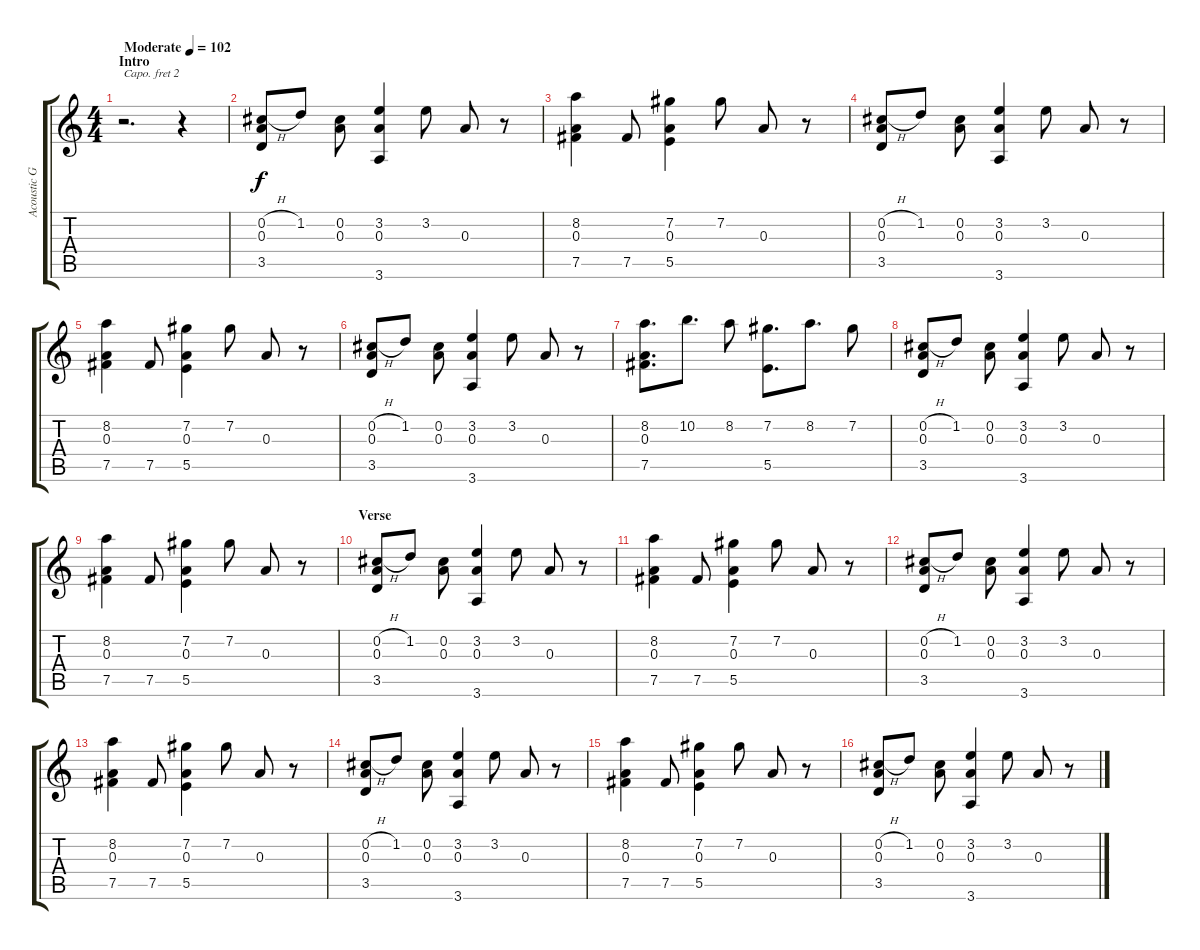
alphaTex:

\track ("Acoustic Guitar" "Acoustic G") {instrument acousticguitarnylon}
\staff {score tabs}
\capo 2
\tuning (E4 B3 G3 D3 A2 E2) {hide}
\ts (4 4)
\section ("" "Intro")
\tempo (102 "Moderate")
\clef g2
\ks c
r.2{d dy f instrument acousticguitarnylon} r.4 |
(0.2{h} 0.3 3.5).8 1.2.8 (0.2 0.3).8 (3.2 0.3 3.6).4 3.2.8 0.3.8 r.8 |
(8.2 0.3 7.5).4 7.5.8 (7.2 0.3 5.5).4 7.2.8 0.3.8 r.8 |
(0.2{h} 0.3 3.5).8 1.2.8 (0.2 0.3).8 (3.2 0.3 3.6).4 3.2.8 0.3.8 r.8 |
(8.2 0.3 7.5).4 7.5.8 (7.2 0.3 5.5).4 7.2.8 0.3.8 r.8 |
(0.2{h} 0.3 3.5).8 1.2.8 (0.2 0.3).8 (3.2 0.3 3.6).4 3.2.8 0.3.8 r.8 |
(8.2 0.3 7.5).8{d} 10.2.8{d} 8.2.8 (7.2 5.5).8{d} 8.2.8{d} 7.2.8 |
(0.2{h} 0.3 3.5).8 1.2.8 (0.2 0.3).8 (3.2 0.3 3.6).4 3.2.8 0.3.8 r.8 |
(8.2 0.3 7.5).4 7.5.8 (7.2 0.3 5.5).4 7.2.8 0.3.8 r.8 |
\section ("" "Verse")
(0.2{h} 0.3 3.5).8 1.2.8 (0.2 0.3).8 (3.2 0.3 3.6).4 3.2.8 0.3.8 r.8 |
(8.2 0.3 7.5).4 7.5.8 (7.2 0.3 5.5).4 7.2.8 0.3.8 r.8 |
(0.2{h} 0.3 3.5).8 1.2.8 (0.2 0.3).8 (3.2 0.3 3.6).4 3.2.8 0.3.8 r.8 |
(8.2 0.3 7.5).4 7.5.8 (7.2 0.3 5.5).4 7.2.8 0.3.8 r.8 |
(0.2{h} 0.3 3.5).8 1.2.8 (0.2 0.3).8 (3.2 0.3 3.6).4 3.2.8 0.3.8 r.8 |
(8.2 0.3 7.5).4 7.5.8 (7.2 0.3 5.5).4 7.2.8 0.3.8 r.8 |
(0.2{h} 0.3 3.5).8 1.2.8 (0.2 0.3).8 (3.2 0.3 3.6).4 3.2.8 0.3.8 r.8
